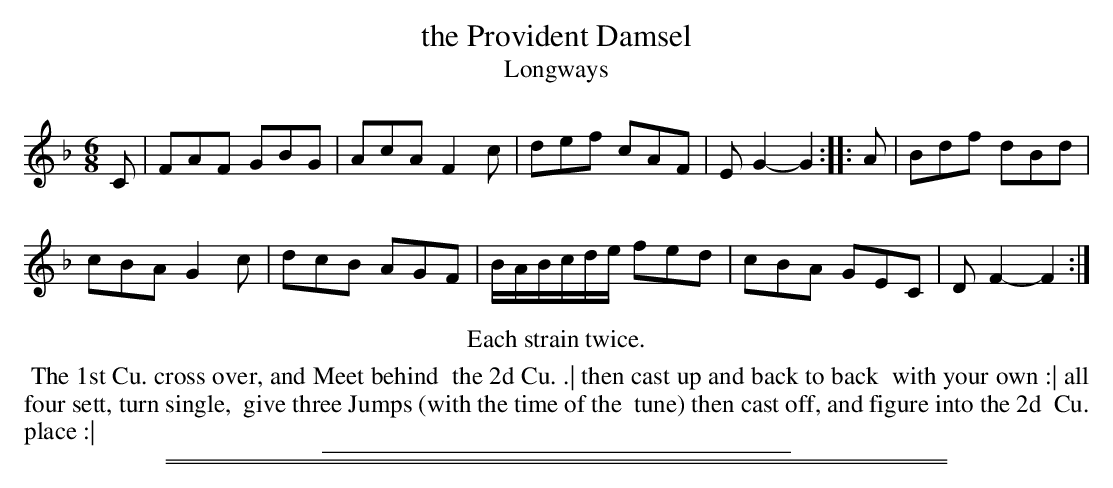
X:1
T: the Provident Damsel
T: Longways
M: 6/8
L: 1/8
K: F
C |\
FAF GBG | AcA F2c | def cAF | EG2- G2 :: A | Bdf dBd |
cBA G2c | dcB AGF | B/A/B/c/d/e/ fed | cBA GEC | DF2- F2 :|
